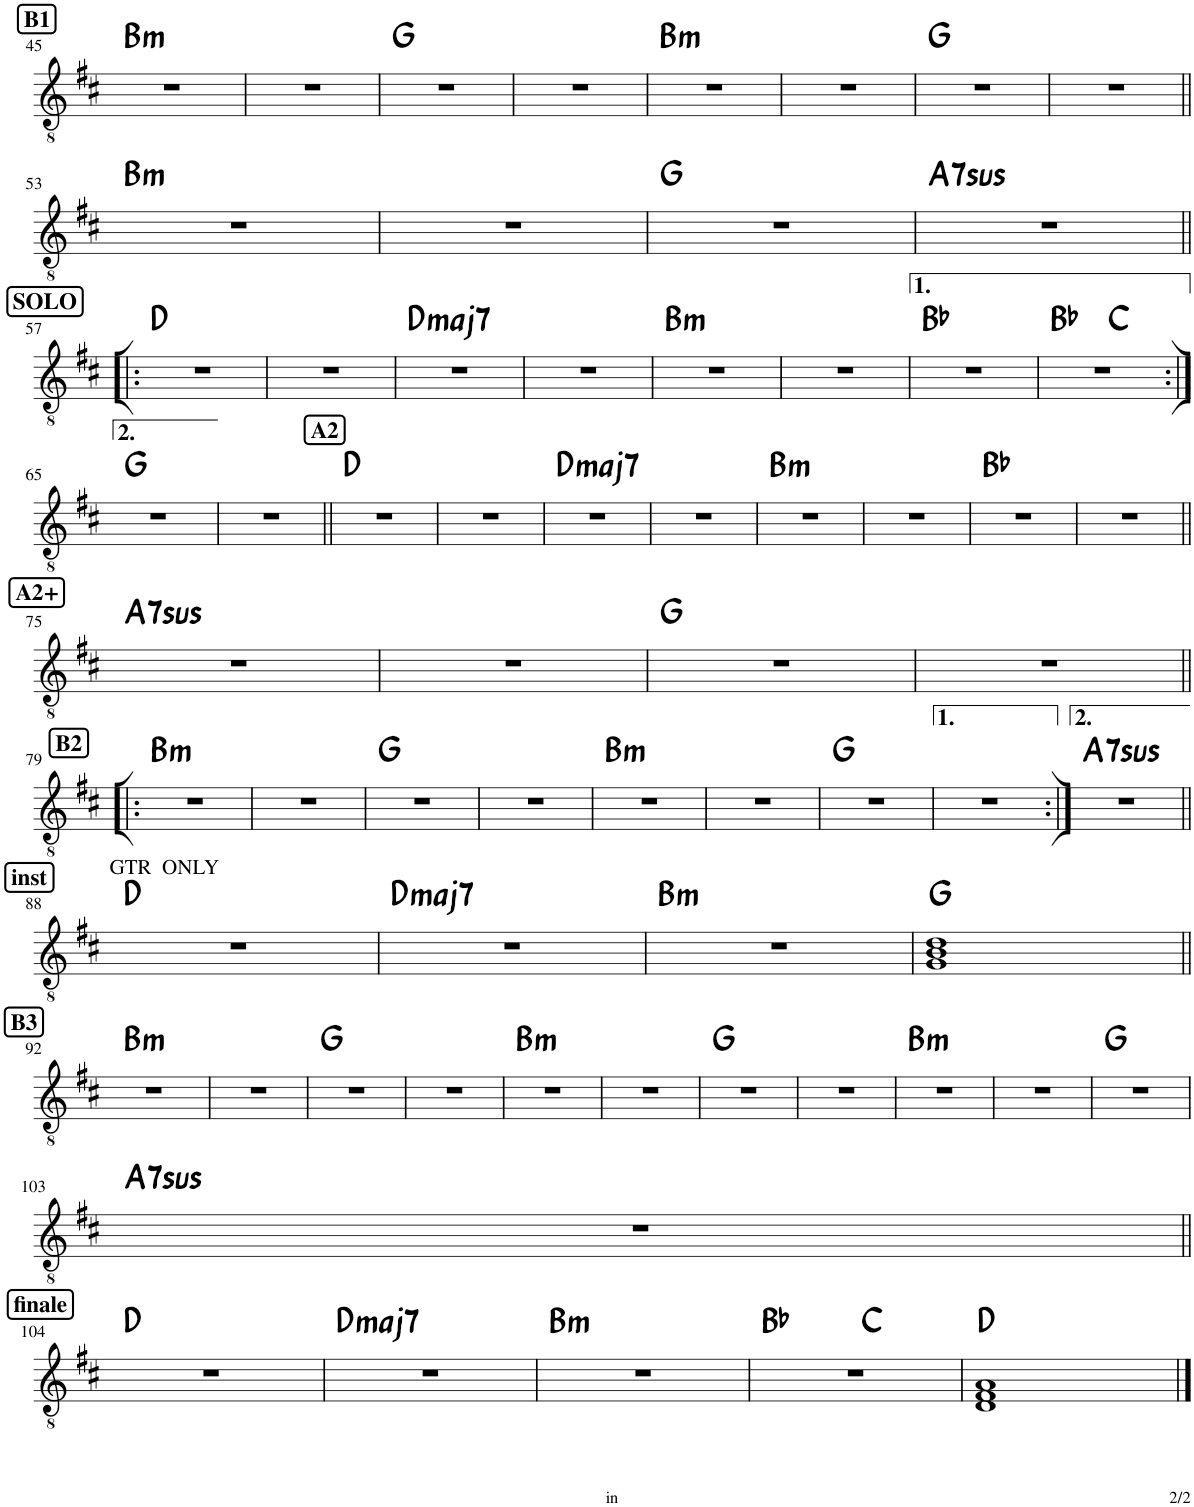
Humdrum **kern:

**kern	**harte
*part1	*part1
*staff1	*
*I"Classical Guitar	*
*I'Guit.	*
!!LO:PB:g=z
*clefGv2	*
*k[f#c#]	*
*M4/4	*
!!LO:REH:place=s1:a:B:cj:fs=11:t=B1
=45	=45
!	!LO:H:kt=m
1r	B:min
=46	=46
1r	.
=47	=47
1r	G:maj
=48	=48
1r	.
=49	=49
!	!LO:H:kt=m
1r	B:min
=50	=50
1r	.
=51	=51
1r	G:maj
=52	=52
1r	.
!!LO:LB:g=z
=53||	=53||
!	!LO:H:kt=m
1r	B:min
=54	=54
1r	.
=55	=55
1r	G:maj
=56	=56
!	!LO:H:kt=7sus
1r	A:sus4(7)
!!LO:LB:g=z
!!LO:REH:place=s1:a:B:cj:fs=11:t=SOLO
=57!|:	=57!|:
1r	D:maj
=58	=58
1r	.
=59	=59
!	!LO:H:kt=maj7
1r	D:maj7
=60	=60
1r	.
=61	=61
!	!LO:H:kt=m
1r	B:min
=62	=62
1r	.
=63	=63
1r	Bb:maj
=64	=64
*^	*
1r	2ryy	Bb:maj
.	2ryy	C:maj
*v	*v	*
!!LO:LB:g=z
=65:|!	=65:|!
1r	G:maj
=66	=66
1r	.
!!LO:REH:place=s1:a:B:cj:fs=11:t=A2
=67||	=67||
1r	D:maj
=68	=68
1r	.
=69	=69
!	!LO:H:kt=maj7
1r	D:maj7
=70	=70
1r	.
=71	=71
!	!LO:H:kt=m
1r	B:min
=72	=72
1r	.
=73	=73
1r	Bb:maj
=74	=74
1r	.
!!LO:LB:g=z
!!LO:REH:place=s1:a:B:cj:fs=11:t=A2+
=75||	=75||
!	!LO:H:kt=7sus
1r	A:sus4(7)
=76	=76
1r	.
=77	=77
1r	G:maj
=78	=78
1r	.
!!LO:LB:g=z
!!LO:REH:place=s1:a:B:cj:fs=11:t=B2
=79!|:	=79!|:
!	!LO:H:kt=m
1r	B:min
=80	=80
1r	.
=81	=81
1r	G:maj
=82	=82
1r	.
=83	=83
!	!LO:H:kt=m
1r	B:min
=84	=84
1r	.
=85	=85
1r	G:maj
=86	=86
1r	.
=87:|!	=87:|!
!	!LO:H:kt=7sus
1r	A:sus4(7)
!!LO:LB:g=z
!!LO:REH:place=s1:a:B:cj:fs=11:t=inst
=88||	=88||
!LO:TX:a:t=GTR  ONLY	!
1r	D:maj
=89	=89
!	!LO:H:kt=maj7
1r	D:maj7
=90	=90
!	!LO:H:kt=m
1r	B:min
=91	=91
1G 1B 1d	G:maj
!!LO:LB:g=z
!!LO:REH:place=s1:a:B:cj:fs=11:t=B3
=92||	=92||
!	!LO:H:kt=m
1r	B:min
=93	=93
1r	.
=94	=94
1r	G:maj
=95	=95
1r	.
=96	=96
!	!LO:H:kt=m
1r	B:min
=97	=97
1r	.
=98	=98
1r	G:maj
=99	=99
1r	.
=100	=100
!	!LO:H:kt=m
1r	B:min
=101	=101
1r	.
=102	=102
1r	G:maj
!!LO:LB:g=z
=103	=103
!	!LO:H:kt=7sus
1r	A:sus4(7)
!!LO:LB:g=z
!!LO:REH:place=s1:a:B:cj:fs=11:t=finale
=104||	=104||
1r	D:maj
=105	=105
!	!LO:H:kt=maj7
1r	D:maj7
=106	=106
!	!LO:H:kt=m
1r	B:min
=107	=107
*^	*
1r	2ryy	Bb:maj
.	2ryy	C:maj
*v	*v	*
=108	=108
1D 1F# 1A	D:maj
==	==
*-	*-
